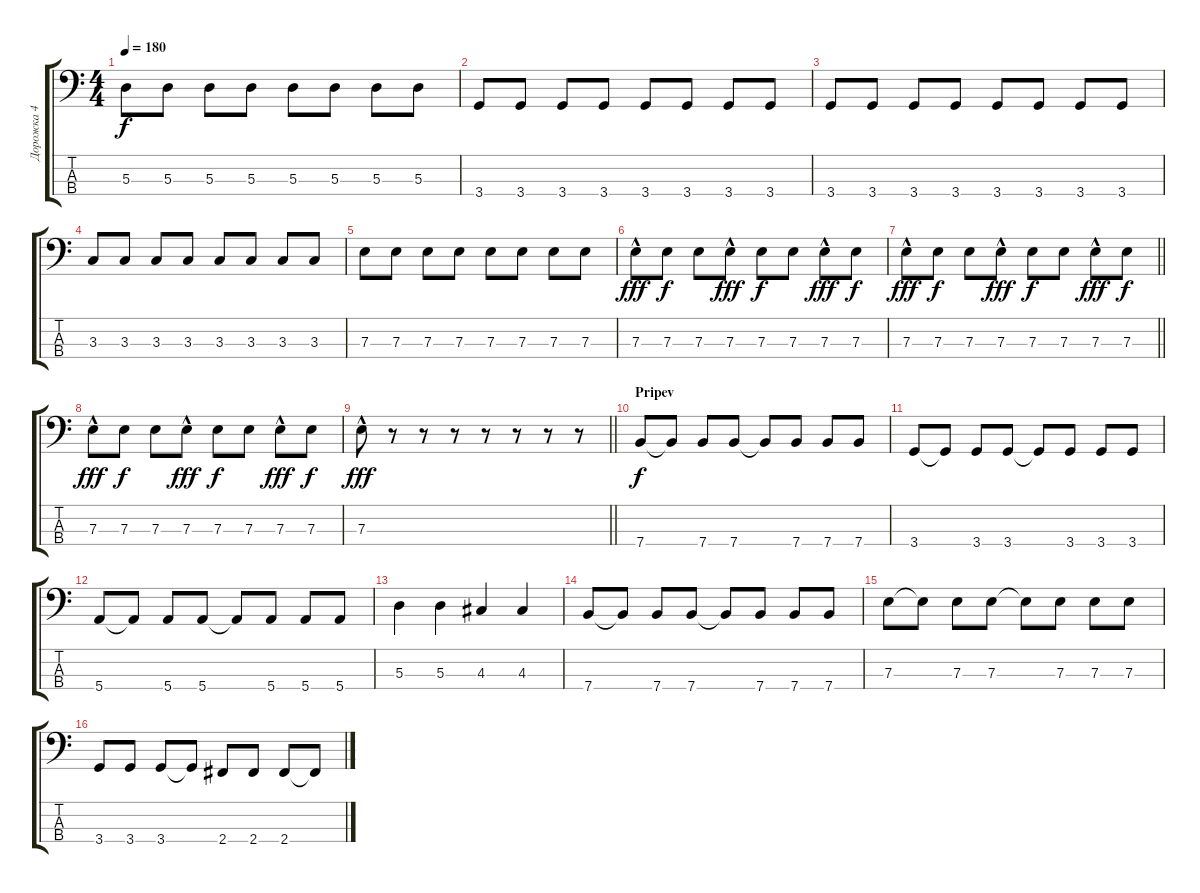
\track ("Дорожка 4" "Дорожка 4") {instrument electricbassfinger}
\staff {score tabs}
\tuning (G2 D2 A1 E1) {hide}
\ts (4 4)
\tempo 180
\clef f4
\ks c
5.3.8{dy f} 5.3.8 5.3.8 5.3.8 5.3.8 5.3.8 5.3.8 5.3.8 |
3.4.8 3.4.8 3.4.8 3.4.8 3.4.8 3.4.8 3.4.8 3.4.8 |
3.4.8 3.4.8 3.4.8 3.4.8 3.4.8 3.4.8 3.4.8 3.4.8 |
3.3.8 3.3.8 3.3.8 3.3.8 3.3.8 3.3.8 3.3.8 3.3.8 |
7.3.8 7.3.8 7.3.8 7.3.8 7.3.8 7.3.8 7.3.8 7.3.8 |
7.3{hac}.8{dy fff} 7.3.8{dy f} 7.3.8 7.3{hac}.8{dy fff} 7.3.8{dy f} 7.3.8 7.3{hac}.8{dy fff} 7.3.8{dy f} |
\barLineRight lightlight
7.3{hac}.8{dy fff} 7.3.8{dy f} 7.3.8 7.3{hac}.8{dy fff} 7.3.8{dy f} 7.3.8 7.3{hac}.8{dy fff} 7.3.8{dy f} |
7.3{hac}.8{dy fff} 7.3.8{dy f} 7.3.8 7.3{hac}.8{dy fff} 7.3.8{dy f} 7.3.8 7.3{hac}.8{dy fff} 7.3.8{dy f} |
\barLineRight lightlight
7.3{hac}.8{dy fff} r.8 r.8 r.8 r.8 r.8 r.8 r.8 |
\section ("" "Pripev")
7.4.8{dy f} 7.4{t}.8 7.4.8 7.4.8 7.4{t}.8 7.4.8 7.4.8 7.4.8 |
3.4.8 3.4{t}.8 3.4.8 3.4.8 3.4{t}.8 3.4.8 3.4.8 3.4.8 |
5.4.8 5.4{t}.8 5.4.8 5.4.8 5.4{t}.8 5.4.8 5.4.8 5.4.8 |
5.3.4 5.3.4 4.3.4 4.3.4 |
7.4.8 7.4{t}.8 7.4.8 7.4.8 7.4{t}.8 7.4.8 7.4.8 7.4.8 |
7.3.8 7.3{t}.8 7.3.8 7.3.8 7.3{t}.8 7.3.8 7.3.8 7.3.8 |
3.4.8 3.4.8 3.4.8 3.4{t}.8 2.4.8 2.4.8 2.4.8 2.4{t}.8
